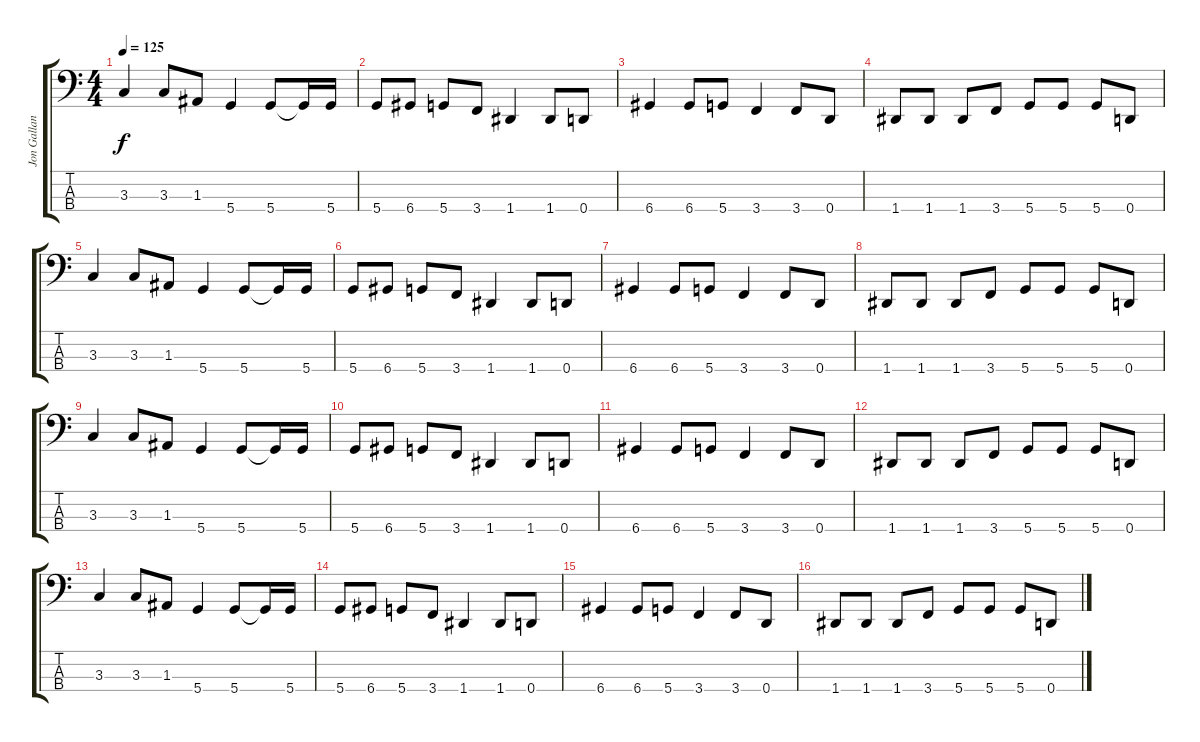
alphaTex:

\track ("Jon Gallant" "Jon Gallan") {instrument electricbassfinger}
\staff {score tabs}
\tuning (G2 D2 A1 D1) {hide}
\ts (4 4)
\tempo 125
\clef f4
\ks c
3.3.4{dy f} 3.3.8 1.3.8 5.4.4 5.4.8 5.4{t}.16 5.4.16 |
5.4.8 6.4.8 5.4.8 3.4.8 1.4.4 1.4.8 0.4.8 |
6.4.4 6.4.8 5.4.8 3.4.4 3.4.8 0.4.8 |
1.4.8 1.4.8 1.4.8 3.4.8 5.4.8 5.4.8 5.4.8 0.4.8 |
3.3.4 3.3.8 1.3.8 5.4.4 5.4.8 5.4{t}.16 5.4.16 |
5.4.8 6.4.8 5.4.8 3.4.8 1.4.4 1.4.8 0.4.8 |
6.4.4 6.4.8 5.4.8 3.4.4 3.4.8 0.4.8 |
1.4.8 1.4.8 1.4.8 3.4.8 5.4.8 5.4.8 5.4.8 0.4.8 |
3.3.4 3.3.8 1.3.8 5.4.4 5.4.8 5.4{t}.16 5.4.16 |
5.4.8 6.4.8 5.4.8 3.4.8 1.4.4 1.4.8 0.4.8 |
6.4.4 6.4.8 5.4.8 3.4.4 3.4.8 0.4.8 |
1.4.8 1.4.8 1.4.8 3.4.8 5.4.8 5.4.8 5.4.8 0.4.8 |
3.3.4 3.3.8 1.3.8 5.4.4 5.4.8 5.4{t}.16 5.4.16 |
5.4.8 6.4.8 5.4.8 3.4.8 1.4.4 1.4.8 0.4.8 |
6.4.4 6.4.8 5.4.8 3.4.4 3.4.8 0.4.8 |
1.4.8 1.4.8 1.4.8 3.4.8 5.4.8 5.4.8 5.4.8 0.4.8
